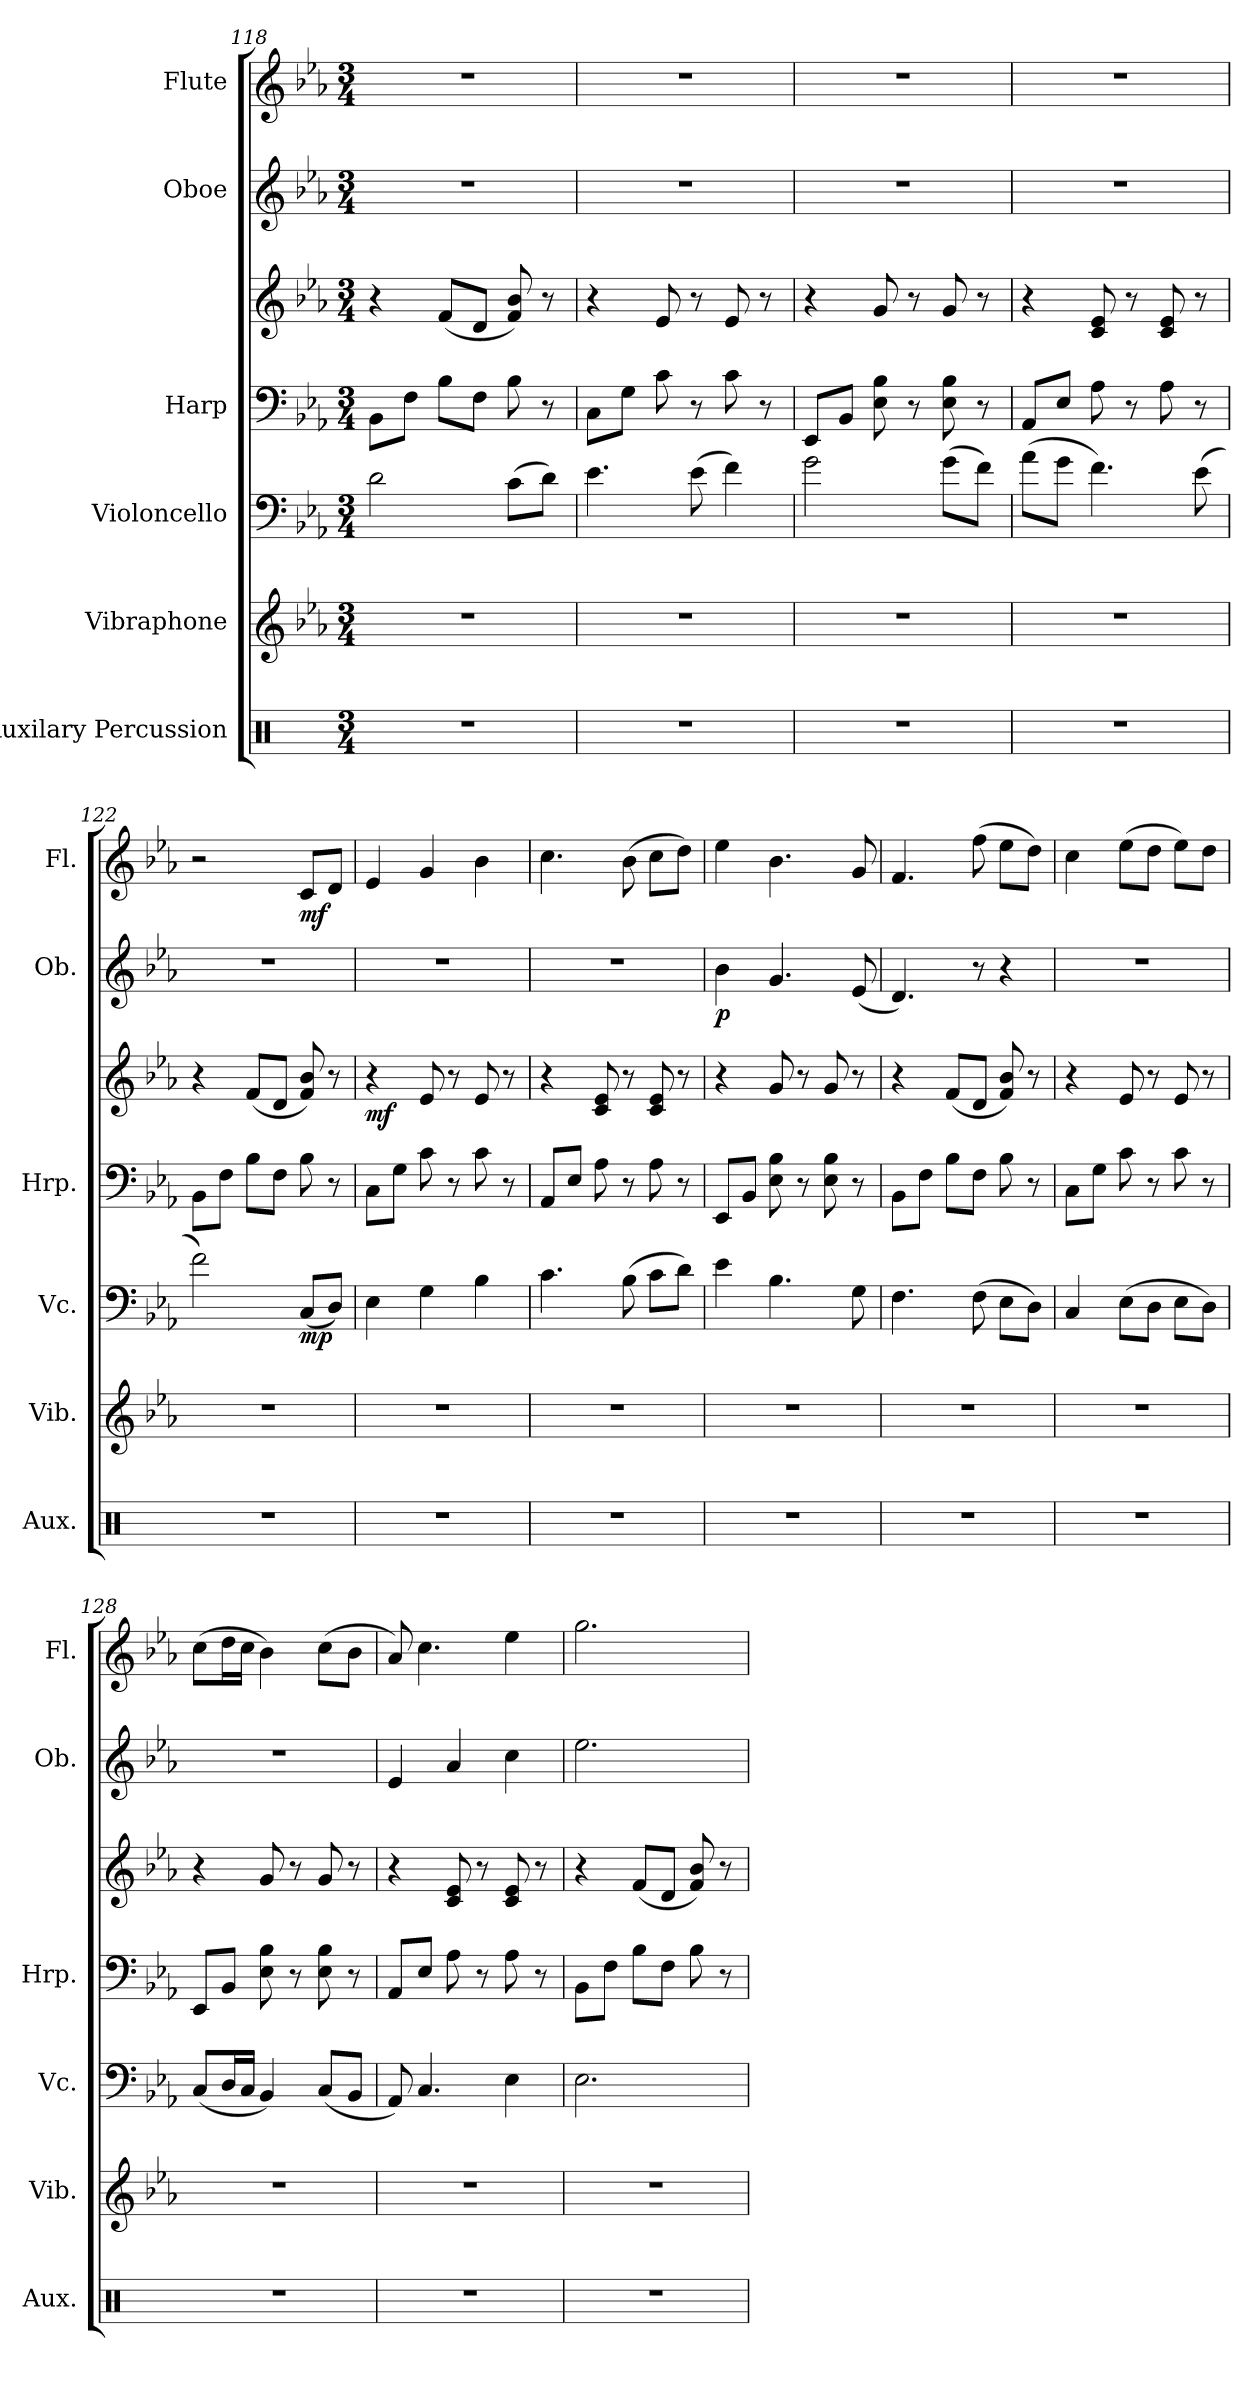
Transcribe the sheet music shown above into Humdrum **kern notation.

**kern	**kern	**kern	**dynam	**kern	**kern	**dynam	**kern	**dynam	**kern	**dynam
*part6	*part5	*part4	*part4	*part3	*part3	*part3	*part2	*part2	*part1	*part1
*staff7	*staff6	*staff5	*staff5	*staff4	*staff3	*staff3/4	*staff2	*staff2	*staff1	*staff1
*I"Auxilary Percussion	*I"Vibraphone	*I"Violoncello	*	*I"Harp	*	*	*I"Oboe	*	*I"Flute	*
*I'Aux.	*I'Vib.	*I'Vc.	*	*I'Hrp.	*	*	*I'Ob.	*	*I'Fl.	*
*clefX	*clefG2	*clefF4	*	*clefF4	*clefG2	*	*clefG2	*	*clefG2	*
*k[]	*k[b-e-a-]	*k[b-e-a-]	*	*k[b-e-a-]	*k[b-e-a-]	*	*k[b-e-a-]	*	*k[b-e-a-]	*
*M3/4	*M3/4	*M3/4	*	*M3/4	*M3/4	*	*M3/4	*	*M3/4	*
=118	=118	=118	=118	=118	=118	=118	=118	=118	=118	=118
2.r	2.r	2d\	.	8BB-\L	4r	.	2.r	.	2.r	.
.	.	.	.	8F\J	.	.	.	.	.	.
.	.	.	.	8B-\L	(8f/L	.	.	.	.	.
.	.	.	.	8F\J	8d/J	.	.	.	.	.
.	.	(8c\L	.	8B-\	8f/ 8b-/)	.	.	.	.	.
.	.	8d\J)	.	8r	8r	.	.	.	.	.
=119	=119	=119	=119	=119	=119	=119	=119	=119	=119	=119
2.r	2.r	4.e-\	.	8C\L	4r	.	2.r	.	2.r	.
.	.	.	.	8G\J	.	.	.	.	.	.
.	.	.	.	8c\	8e-/	.	.	.	.	.
.	.	(8e-\	.	8r	8r	.	.	.	.	.
.	.	4f\)	.	8c\	8e-/	.	.	.	.	.
.	.	.	.	8r	8r	.	.	.	.	.
!!LO:PB:g=z
=120	=120	=120	=120	=120	=120	=120	=120	=120	=120	=120
2.r	2.r	2g\	.	8EE-/L	4r	.	2.r	.	2.r	.
.	.	.	.	8BB-/J	.	.	.	.	.	.
.	.	.	.	8E-\ 8B-\	8g/	.	.	.	.	.
.	.	.	.	8r	8r	.	.	.	.	.
.	.	(8g\L	.	8E-\ 8B-\	8g/	.	.	.	.	.
.	.	8f\J)	.	8r	8r	.	.	.	.	.
=121	=121	=121	=121	=121	=121	=121	=121	=121	=121	=121
2.r	2.r	(8a-\L	.	8AA-/L	4r	.	2.r	.	2.r	.
.	.	8g\J	.	8E-/J	.	.	.	.	.	.
.	.	4.f\)	.	8A-\	8c/ 8e-/	.	.	.	.	.
.	.	.	.	8r	8r	.	.	.	.	.
.	.	.	.	8A-\	8c/ 8e-/	.	.	.	.	.
.	.	(8e-\	.	8r	8r	.	.	.	.	.
=122	=122	=122	=122	=122	=122	=122	=122	=122	=122	=122
2.r	2.r	2f\)	.	8BB-\L	4r	.	2.r	.	2r	.
.	.	.	.	8F\J	.	.	.	.	.	.
.	.	.	.	8B-\L	(8f/L	.	.	.	.	.
.	.	.	.	8F\J	8d/J	.	.	.	.	.
!	!	!	!LO:DY:b	!	!	!	!	!	!	!LO:DY:b
.	.	(8C/L	mp	8B-\	8f/ 8b-/)	.	.	.	8c/L	mf
.	.	8D/J)	.	8r	8r	.	.	.	8d/J	.
=123	=123	=123	=123	=123	=123	=123	=123	=123	=123	=123
!	!	!	!	!	!	!LO:DY:b	!	!	!	!
2.r	2.r	4E-\	.	8C\L	4r	mf	2.r	.	4e-/	.
.	.	.	.	8G\J	.	.	.	.	.	.
.	.	4G\	.	8c\	8e-/	.	.	.	4g/	.
.	.	.	.	8r	8r	.	.	.	.	.
.	.	4B-\	.	8c\	8e-/	.	.	.	4b-\	.
.	.	.	.	8r	8r	.	.	.	.	.
=124	=124	=124	=124	=124	=124	=124	=124	=124	=124	=124
2.r	2.r	4.c\	.	8AA-/L	4r	.	2.r	.	4.cc\	.
.	.	.	.	8E-/J	.	.	.	.	.	.
.	.	.	.	8A-\	8c/ 8e-/	.	.	.	.	.
.	.	(8B-\	.	8r	8r	.	.	.	(8b-\	.
.	.	8c\L	.	8A-\	8c/ 8e-/	.	.	.	8cc\L	.
.	.	8d\J)	.	8r	8r	.	.	.	8dd\J)	.
!!LO:PB:g=z
=125	=125	=125	=125	=125	=125	=125	=125	=125	=125	=125
!	!	!	!	!	!	!	!	!LO:DY:b	!	!
2.r	2.r	4e-\	.	8EE-/L	4r	.	4b-\	p	4ee-\	.
.	.	.	.	8BB-/J	.	.	.	.	.	.
.	.	4.B-\	.	8E-\ 8B-\	8g/	.	4.g/	.	4.b-\	.
.	.	.	.	8r	8r	.	.	.	.	.
.	.	.	.	8E-\ 8B-\	8g/	.	.	.	.	.
.	.	8G\	.	8r	8r	.	(8e-/	.	8g/	.
=126	=126	=126	=126	=126	=126	=126	=126	=126	=126	=126
2.r	2.r	4.F\	.	8BB-\L	4r	.	4.d/)	.	4.f/	.
.	.	.	.	8F\J	.	.	.	.	.	.
.	.	.	.	8B-\L	(8f/L	.	.	.	.	.
.	.	(8F\	.	8F\J	8d/J	.	8r	.	(8ff\	.
.	.	8E-\L	.	8B-\	8f/ 8b-/)	.	4r	.	8ee-\L	.
.	.	8D\J)	.	8r	8r	.	.	.	8dd\J)	.
=127	=127	=127	=127	=127	=127	=127	=127	=127	=127	=127
2.r	2.r	4C/	.	8C\L	4r	.	2.r	.	4cc\	.
.	.	.	.	8G\J	.	.	.	.	.	.
.	.	(8E-\L	.	8c\	8e-/	.	.	.	(8ee-\L	.
.	.	8D\J	.	8r	8r	.	.	.	8dd\J	.
.	.	8E-\L	.	8c\	8e-/	.	.	.	8ee-\L)	.
.	.	8D\J)	.	8r	8r	.	.	.	8dd\J	.
=128	=128	=128	=128	=128	=128	=128	=128	=128	=128	=128
2.r	2.r	(8C/L	.	8EE-/L	4r	.	2.r	.	(8cc\L	.
.	.	16D/L	.	8BB-/J	.	.	.	.	16dd\L	.
.	.	16C/JJ	.	.	.	.	.	.	16cc\JJ	.
.	.	4BB-/)	.	8E-\ 8B-\	8g/	.	.	.	4b-\)	.
.	.	.	.	8r	8r	.	.	.	.	.
.	.	(8C/L	.	8E-\ 8B-\	8g/	.	.	.	(8cc\L	.
.	.	8BB-/J	.	8r	8r	.	.	.	8b-\J	.
=129	=129	=129	=129	=129	=129	=129	=129	=129	=129	=129
2.r	2.r	8AA-/)	.	8AA-/L	4r	.	4e-/	.	8a-/)	.
.	.	4.C/	.	8E-/J	.	.	.	.	4.cc\	.
.	.	.	.	8A-\	8c/ 8e-/	.	4a-/	.	.	.
.	.	.	.	8r	8r	.	.	.	.	.
.	.	4E-\	.	8A-\	8c/ 8e-/	.	4cc\	.	4ee-\	.
.	.	.	.	8r	8r	.	.	.	.	.
!!LO:PB:g=z
=130	=130	=130	=130	=130	=130	=130	=130	=130	=130	=130
2.r	2.r	2.E-\	.	8BB-\L	4r	.	2.ee-\	.	2.gg\	.
.	.	.	.	8F\J	.	.	.	.	.	.
.	.	.	.	8B-\L	(8f/L	.	.	.	.	.
.	.	.	.	8F\J	8d/J	.	.	.	.	.
.	.	.	.	8B-\	8f/ 8b-/)	.	.	.	.	.
.	.	.	.	8r	8r	.	.	.	.	.
=	=	=	=	=	=	=	=	=	=	=
*-	*-	*-	*-	*-	*-	*-	*-	*-	*-	*-
